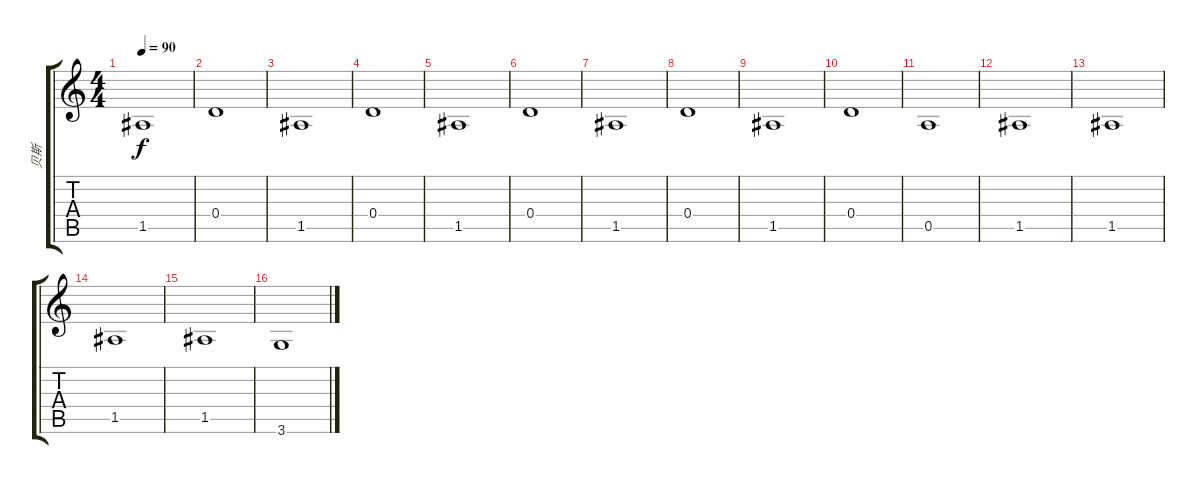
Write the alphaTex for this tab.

\track ("贝斯" "贝斯") {instrument electricbassfinger}
\staff {score tabs}
\tuning (E4 B3 G3 D3 A2 E2) {hide}
\ts (4 4)
\tempo 90
\clef g2
\ks c
1.5.1{dy f} |
0.4.1 |
1.5.1 |
0.4.1 |
1.5.1 |
0.4.1 |
1.5.1 |
0.4.1 |
1.5.1 |
0.4.1 |
0.5.1 |
1.5.1 |
1.5.1 |
1.5.1 |
1.5.1 |
3.6.1
